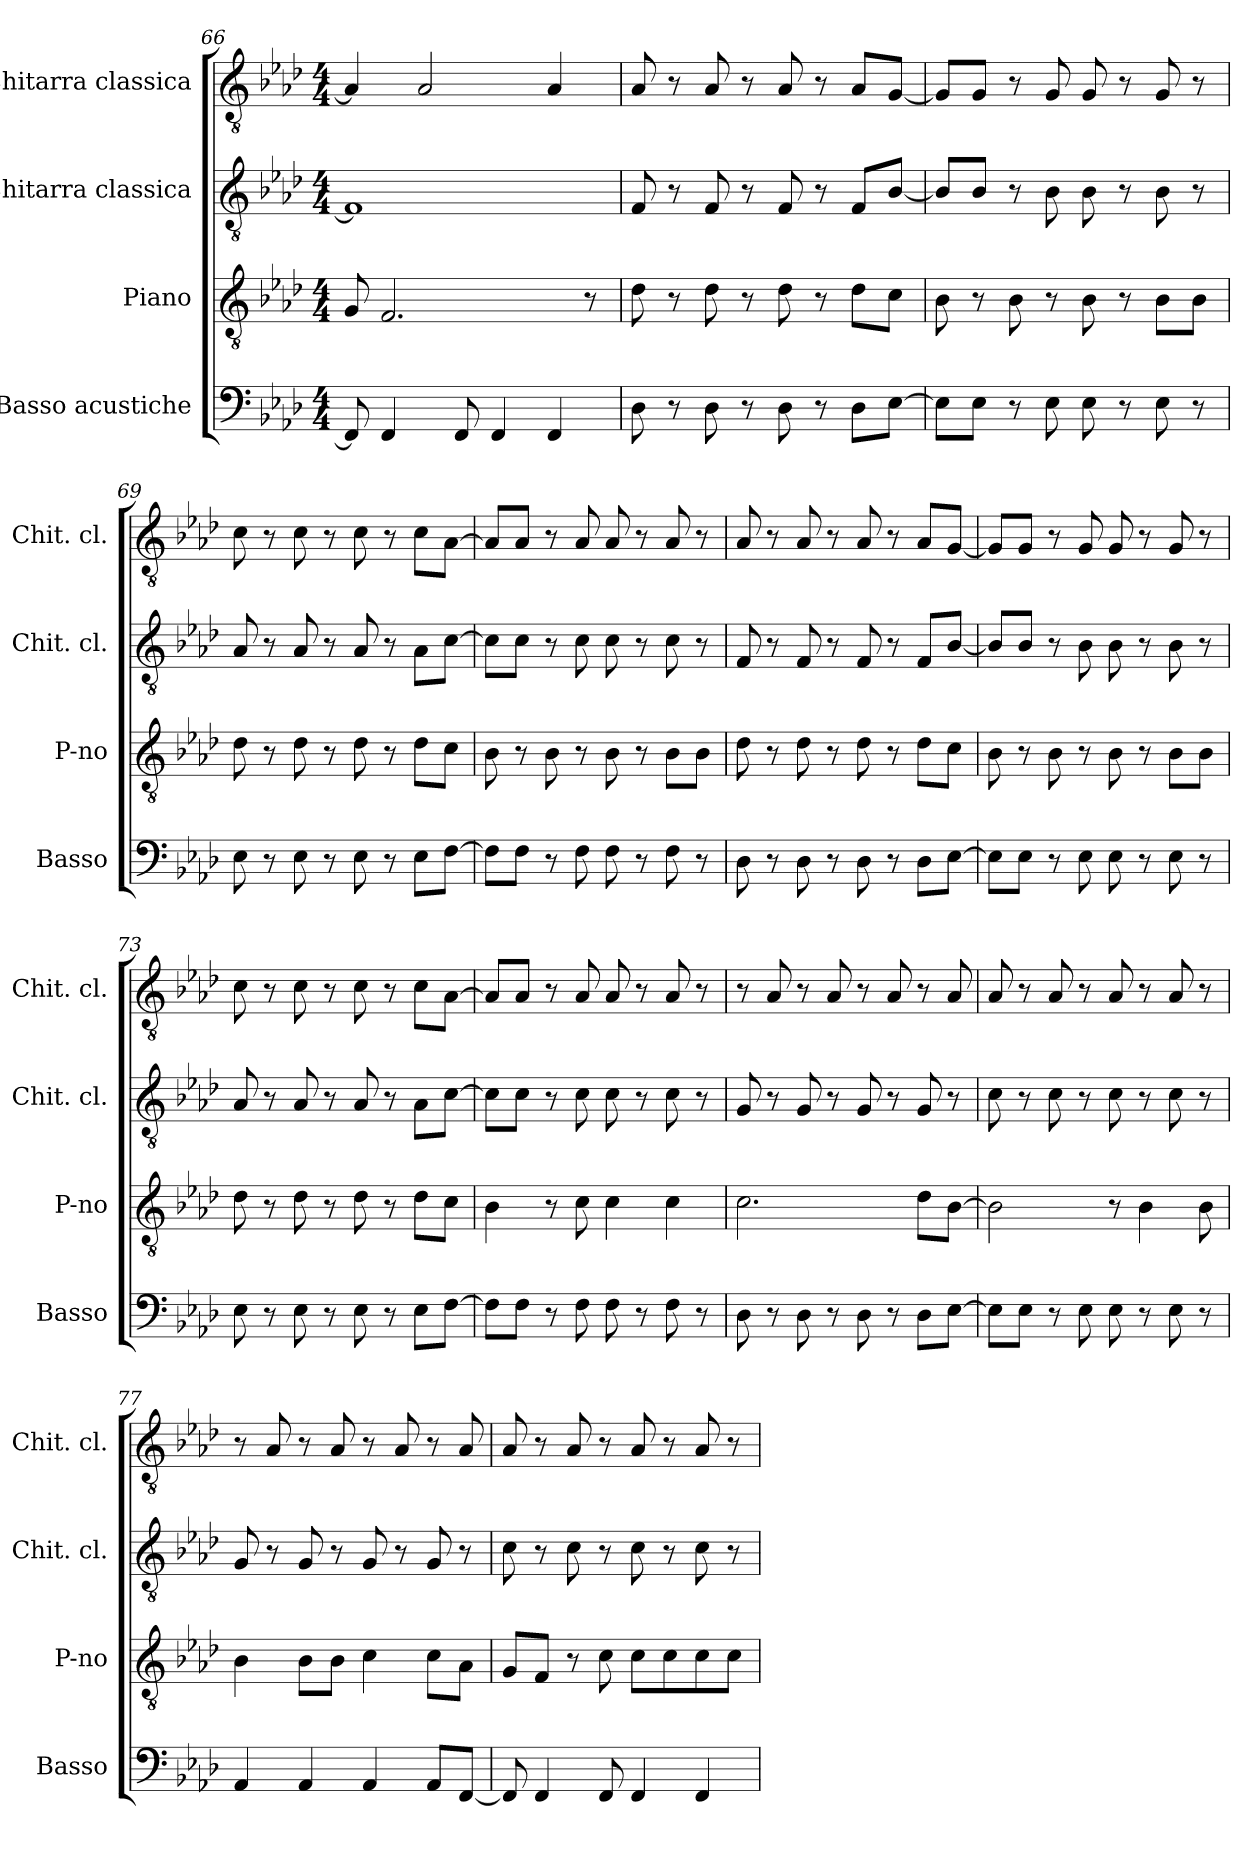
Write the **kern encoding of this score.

**kern	**kern	**kern	**kern
*part4	*part3	*part2	*part1
*staff4	*staff3	*staff2	*staff1
*I"Basso acustiche	*I"Piano	*I"Chitarra classica	*I"Chitarra classica
*I'Basso	*I'P-no	*I'Chit. cl.	*I'Chit. cl.
*clefF4	*clefGv2	*clefGv2	*clefGv2
*k[b-e-a-d-]	*k[b-e-a-d-]	*k[b-e-a-d-]	*k[b-e-a-d-]
*M4/4	*M4/4	*M4/4	*M4/4
=66	=66	=66	=66
8FF/]	8G/	1F]	4A-/]
4FF/	2.F/	.	.
.	.	.	2A-/
8FF/	.	.	.
4FF/	.	.	.
4FF/	.	.	4A-/
.	8r	.	.
!!LO:LB:g=z
=67	=67	=67	=67
8D-\	8d-\	8F/	8A-/
8r	8r	8r	8r
8D-\	8d-\	8F/	8A-/
8r	8r	8r	8r
8D-\	8d-\	8F/	8A-/
8r	8r	8r	8r
8D-\L	8d-\L	8F/L	8A-/L
[8E-\J	8c\J	[8B-/J	[8G/J
=68	=68	=68	=68
8E-\L]	8B-\	8B-/L]	8G/L]
8E-\J	8r	8B-/J	8G/J
8r	8B-\	8r	8r
8E-\	8r	8B-\	8G/
8E-\	8B-\	8B-\	8G/
8r	8r	8r	8r
8E-\	8B-\L	8B-\	8G/
8r	8B-\J	8r	8r
=69	=69	=69	=69
8E-\	8d-\	8A-/	8c\
8r	8r	8r	8r
8E-\	8d-\	8A-/	8c\
8r	8r	8r	8r
8E-\	8d-\	8A-/	8c\
8r	8r	8r	8r
8E-\L	8d-\L	8A-\L	8c\L
[8F\J	8c\J	[8c\J	[8A-\J
=70	=70	=70	=70
8F\L]	8B-\	8c\L]	8A-/L]
8F\J	8r	8c\J	8A-/J
8r	8B-\	8r	8r
8F\	8r	8c\	8A-/
8F\	8B-\	8c\	8A-/
8r	8r	8r	8r
8F\	8B-\L	8c\	8A-/
8r	8B-\J	8r	8r
!!LO:PB:g=z
=71	=71	=71	=71
8D-\	8d-\	8F/	8A-/
8r	8r	8r	8r
8D-\	8d-\	8F/	8A-/
8r	8r	8r	8r
8D-\	8d-\	8F/	8A-/
8r	8r	8r	8r
8D-\L	8d-\L	8F/L	8A-/L
[8E-\J	8c\J	[8B-/J	[8G/J
=72	=72	=72	=72
8E-\L]	8B-\	8B-/L]	8G/L]
8E-\J	8r	8B-/J	8G/J
8r	8B-\	8r	8r
8E-\	8r	8B-\	8G/
8E-\	8B-\	8B-\	8G/
8r	8r	8r	8r
8E-\	8B-\L	8B-\	8G/
8r	8B-\J	8r	8r
=73	=73	=73	=73
8E-\	8d-\	8A-/	8c\
8r	8r	8r	8r
8E-\	8d-\	8A-/	8c\
8r	8r	8r	8r
8E-\	8d-\	8A-/	8c\
8r	8r	8r	8r
8E-\L	8d-\L	8A-\L	8c\L
[8F\J	8c\J	[8c\J	[8A-\J
=74	=74	=74	=74
8F\L]	4B-\	8c\L]	8A-/L]
8F\J	.	8c\J	8A-/J
8r	8r	8r	8r
8F\	8c\	8c\	8A-/
8F\	4c\	8c\	8A-/
8r	.	8r	8r
8F\	4c\	8c\	8A-/
8r	.	8r	8r
!!LO:LB:g=z
=75	=75	=75	=75
8D-\	2.c\	8G/	8r
8r	.	8r	8A-/
8D-\	.	8G/	8r
8r	.	8r	8A-/
8D-\	.	8G/	8r
8r	.	8r	8A-/
8D-\L	8d-\L	8G/	8r
[8E-\J	[8B-\J	8r	8A-/
=76	=76	=76	=76
8E-\L]	2B-\]	8c\	8A-/
8E-\J	.	8r	8r
8r	.	8c\	8A-/
8E-\	.	8r	8r
8E-\	8r	8c\	8A-/
8r	4B-\	8r	8r
8E-\	.	8c\	8A-/
8r	8B-\	8r	8r
=77	=77	=77	=77
4AA-/	4B-\	8G/	8r
.	.	8r	8A-/
4AA-/	8B-\L	8G/	8r
.	8B-\J	8r	8A-/
4AA-/	4c\	8G/	8r
.	.	8r	8A-/
8AA-/L	8c\L	8G/	8r
[8FF/J	8A-\J	8r	8A-/
!!LO:LB:g=z
=78	=78	=78	=78
8FF/]	8G/L	8c\	8A-/
4FF/	8F/J	8r	8r
.	8r	8c\	8A-/
8FF/	8c\	8r	8r
4FF/	8c\L	8c\	8A-/
.	8c\	8r	8r
4FF/	8c\	8c\	8A-/
.	8c\J	8r	8r
=	=	=	=
*-	*-	*-	*-
